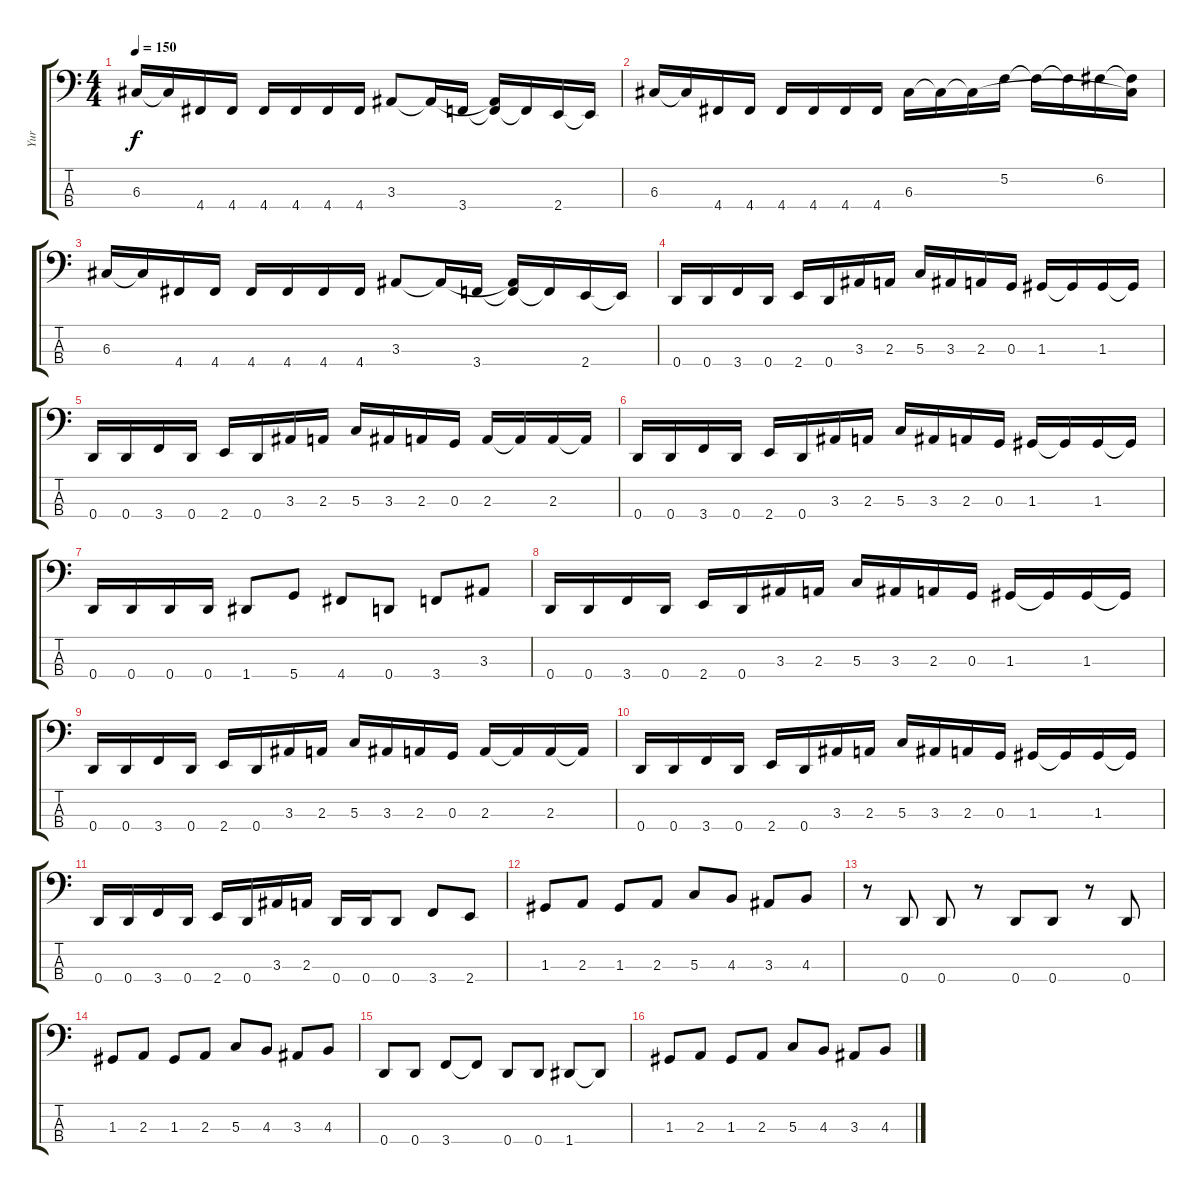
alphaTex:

\track ("Yur" "Yur") {instrument electricbasspick}
\staff {score tabs}
\tuning (F2 C2 G1 D1) {hide}
\ts (4 4)
\tempo 150
\clef f4
\ks c
6.3.16{dy f} 6.3{t}.16 4.4.16 4.4.16 4.4.16 4.4.16 4.4.16 4.4.16 3.3.8 3.3{t}.16 3.4.16 (3.3{t} 3.4{t}).16 3.4{t}.16 2.4.16 2.4{t}.16 |
6.3.16 6.3{t}.16 4.4.16 4.4.16 4.4.16 4.4.16 4.4.16 4.4.16 6.3.16 6.3{t}.16 6.3{t}.16 5.2.16 5.2{t}.16 5.2{t}.16 6.2.16 (6.2{t} 6.3{t}).16 |
6.3.16 6.3{t}.16 4.4.16 4.4.16 4.4.16 4.4.16 4.4.16 4.4.16 3.3.8 3.3{t}.16 3.4.16 (3.3{t} 3.4{t}).16 3.4{t}.16 2.4.16 2.4{t}.16 |
0.4.16 0.4.16 3.4.16 0.4.16 2.4.16 0.4.16 3.3.16 2.3.16 5.3.16 3.3.16 2.3.16 0.3.16 1.3.16 1.3{t}.16 1.3.16 1.3{t}.16 |
0.4.16 0.4.16 3.4.16 0.4.16 2.4.16 0.4.16 3.3.16 2.3.16 5.3.16 3.3.16 2.3.16 0.3.16 2.3.16 2.3{t}.16 2.3.16 2.3{t}.16 |
0.4.16 0.4.16 3.4.16 0.4.16 2.4.16 0.4.16 3.3.16 2.3.16 5.3.16 3.3.16 2.3.16 0.3.16 1.3.16 1.3{t}.16 1.3.16 1.3{t}.16 |
0.4.16 0.4.16 0.4.16 0.4.16 1.4.8 5.4.8 4.4.8 0.4.8 3.4.8 3.3.8 |
0.4.16 0.4.16 3.4.16 0.4.16 2.4.16 0.4.16 3.3.16 2.3.16 5.3.16 3.3.16 2.3.16 0.3.16 1.3.16 1.3{t}.16 1.3.16 1.3{t}.16 |
0.4.16 0.4.16 3.4.16 0.4.16 2.4.16 0.4.16 3.3.16 2.3.16 5.3.16 3.3.16 2.3.16 0.3.16 2.3.16 2.3{t}.16 2.3.16 2.3{t}.16 |
0.4.16 0.4.16 3.4.16 0.4.16 2.4.16 0.4.16 3.3.16 2.3.16 5.3.16 3.3.16 2.3.16 0.3.16 1.3.16 1.3{t}.16 1.3.16 1.3{t}.16 |
0.4.16 0.4.16 3.4.16 0.4.16 2.4.16 0.4.16 3.3.16 2.3.16 0.4.16 0.4.16 0.4.8 3.4.8 2.4.8 |
1.3.8 2.3.8 1.3.8 2.3.8 5.3.8 4.3.8 3.3.8 4.3.8 |
r.8 0.4.8 0.4.8 r.8 0.4.8 0.4.8 r.8 0.4.8 |
1.3.8 2.3.8 1.3.8 2.3.8 5.3.8 4.3.8 3.3.8 4.3.8 |
0.4.8 0.4.8 3.4.8 3.4{t}.8 0.4.8 0.4.8 1.4.8 1.4{t}.8 |
1.3.8 2.3.8 1.3.8 2.3.8 5.3.8 4.3.8 3.3.8 4.3.8
